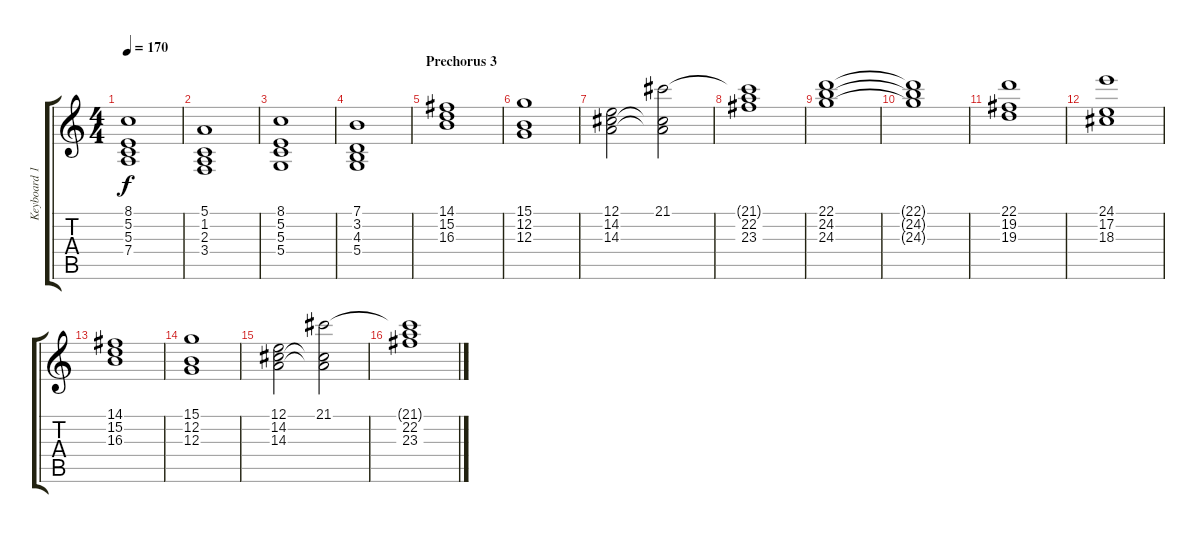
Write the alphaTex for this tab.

\track ("Keyboard 1" "Keyboard 1") {instrument stringensemble1}
\staff {score tabs}
\tuning (E4 B3 G3 D3 A2 E2) {hide}
\ts (4 4)
\tempo 170
\clef g2
\ks c
(8.1 5.2 5.3 7.4).1{dy f} |
(5.1 1.2 2.3 3.4).1 |
(8.1 5.2 5.3 5.4).1 |
(7.1 3.2 4.3 5.4).1 |
\section ("" "Prechorus 3")
(14.1 15.2 16.3).1 |
(15.1 12.2 12.3).1 |
(12.1 14.2 14.3).2 (21.1 14.2{t} 14.3{t}).2 |
(21.1{t} 22.2 23.3).1 |
(22.1 24.2 24.3).1 |
(22.1{t} 24.2{t} 24.3{t}).1 |
(22.1 19.2 19.3).1 |
(24.1 17.2 18.3).1 |
(14.1 15.2 16.3).1 |
(15.1 12.2 12.3).1 |
(12.1 14.2 14.3).2 (21.1 14.2{t} 14.3{t}).2 |
(21.1{t} 22.2 23.3).1
